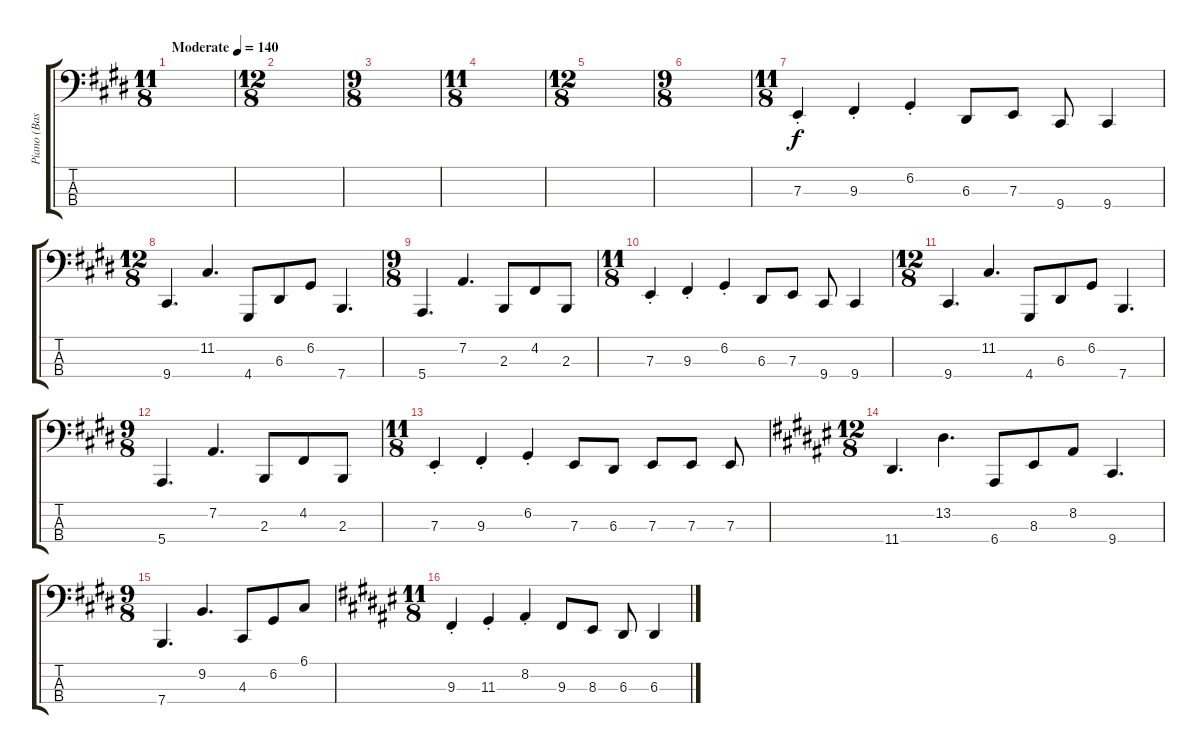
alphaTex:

\track ("Piano (Bass)" "Piano (Bas") {instrument brightacousticpiano}
\staff {score tabs}
\tuning (G2 D2 A1 E1) {hide}
\ts (11 8)
\tempo (140 "Moderate")
\clef f4
\ks e
|
\ts (12 8)
|
\ts (9 8)
|
\ts (11 8)
|
\ts (12 8)
|
\ts (9 8)
|
\ts (11 8)
7.3{st}.4 9.3{st}.4 6.2{st}.4 6.3.8 7.3.8 9.4.8 9.4.4 |
\ts (12 8)
9.4.4{d} 11.2.4{d} 4.4.8 6.3.8 6.2.8 7.4.4{d} |
\ts (9 8)
5.4.4{d} 7.2.4{d} 2.3.8 4.2.8 2.3.8 |
\ts (11 8)
7.3{st}.4 9.3{st}.4 6.2{st}.4 6.3.8 7.3.8 9.4.8 9.4.4 |
\ts (12 8)
9.4.4{d} 11.2.4{d} 4.4.8 6.3.8 6.2.8 7.4.4{d} |
\ts (9 8)
5.4.4{d} 7.2.4{d} 2.3.8 4.2.8 2.3.8 |
\ts (11 8)
7.3{st}.4 9.3{st}.4 6.2{st}.4 7.3.8 6.3.8 7.3.8 7.3.8 7.3.8 |
\ts (12 8)
\ks f#
11.4.4{d} 13.2.4{d} 6.4.8 8.3.8 8.2.8 9.4.4{d} |
\ts (9 8)
\ks e
7.4.4{d} 9.2.4{d} 4.3.8 6.2.8 6.1.8 |
\ts (11 8)
\ks f#
9.3{st}.4 11.3{st}.4 8.2{st}.4 9.3.8 8.3.8 6.3.8 6.3.4
